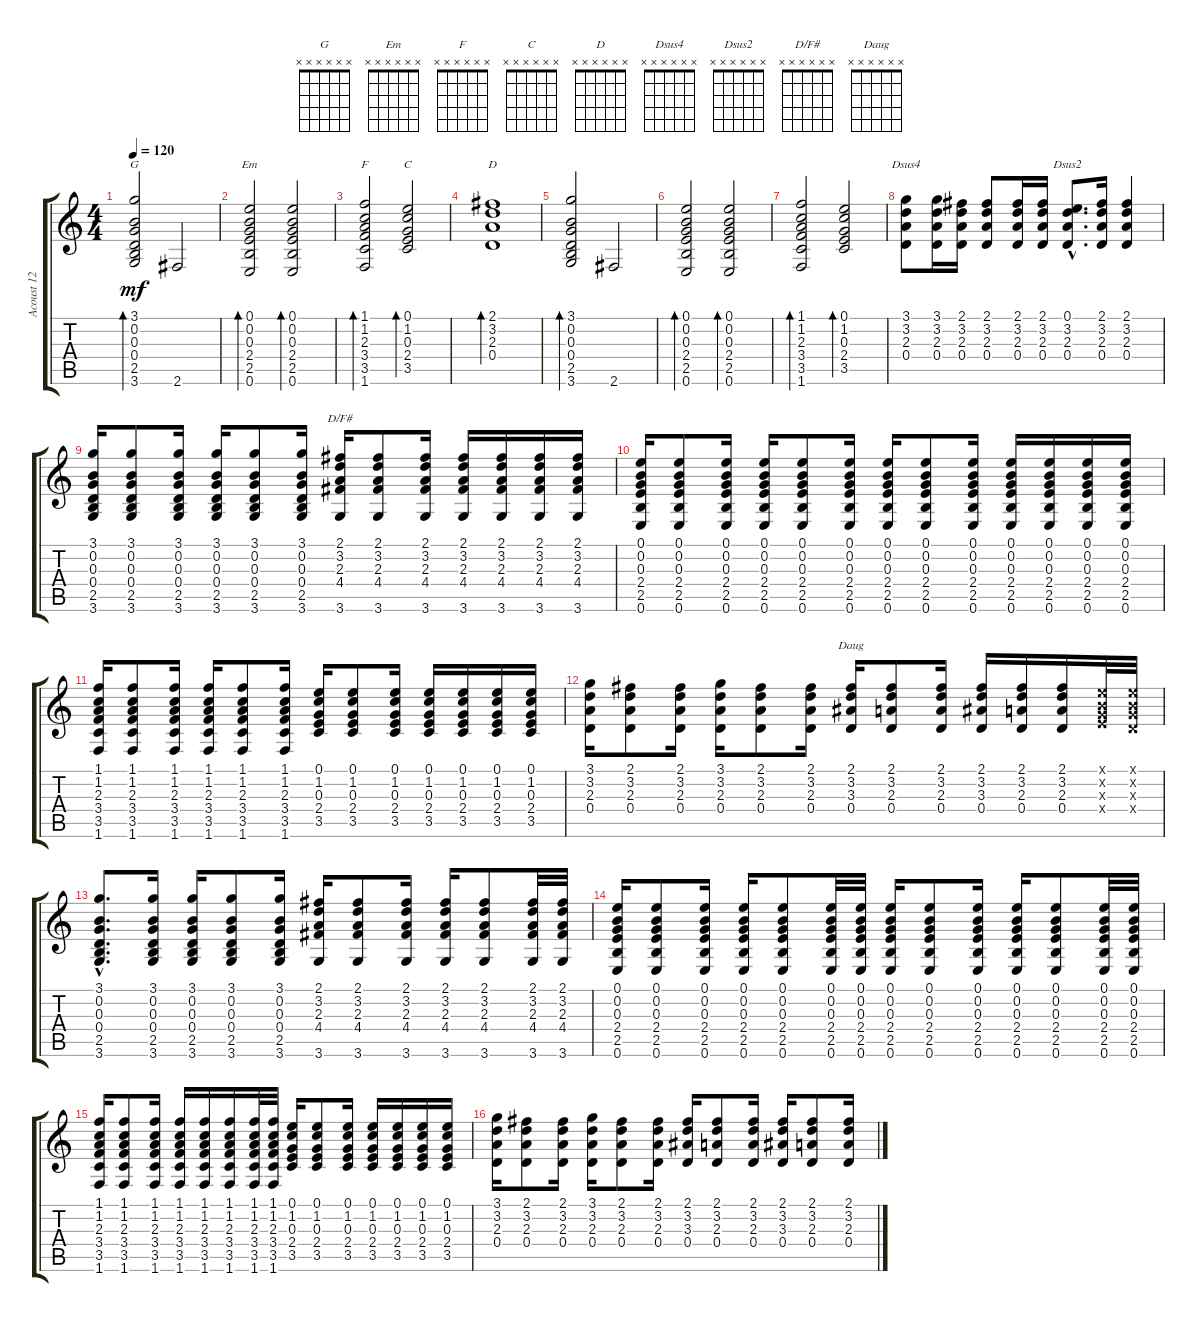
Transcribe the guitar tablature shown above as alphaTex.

\track ("Acoust 12 string" "Acoust 12 ") {instrument acousticguitarsteel}
\staff {score tabs}
\tuning (E4 B3 G3 D3 A2 E2) {hide}
\chord ("G" x x x x x x) {firstfret 0}
\chord ("Em" x x x x x x) {firstfret 0}
\chord ("F" x x x x x x) {firstfret 0}
\chord ("C" x x x x x x) {firstfret 0}
\chord ("D" x x x x x x) {firstfret 0}
\chord ("Dsus4" x x x x x x) {firstfret 0}
\chord ("Dsus2" x x x x x x) {firstfret 0}
\chord ("D/F#" x x x x x x) {firstfret 0}
\chord ("Daug" x x x x x x) {firstfret 0}
\ts (4 4)
\tempo 120
\tempo 60
\tempo 120
\clef g2
\ks c
(3.1 0.2 0.3 0.4 2.5 3.6).2{bd 120 ch "G" dy mf instrument acousticguitarsteel} 2.6.2 |
(0.1 0.2 0.3 2.4 2.5 0.6).2{bd 120 ch "Em"} (0.1 0.2 0.3 2.4 2.5 0.6).2{bd 120} |
(1.1 1.2 2.3 3.4 3.5 1.6).2{bd 120 ch "F"} (0.1 1.2 0.3 2.4 3.5).2{bd 120 ch "C"} |
(2.1 3.2 2.3 0.4).1{bd 120 ch "D"} |
(3.1 0.2 0.3 0.4 2.5 3.6).2{bd 120} 2.6.2 |
(0.1 0.2 0.3 2.4 2.5 0.6).2{bd 120} (0.1 0.2 0.3 2.4 2.5 0.6).2{bd 120} |
(1.1 1.2 2.3 3.4 3.5 1.6).2{bd 120} (0.1 1.2 0.3 2.4 3.5).2{bd 120} |
(3.1 3.2 2.3 0.4).8{ch "Dsus4"} (3.1 3.2 2.3 0.4).16 (2.1 3.2 2.3 0.4).16 (2.1 3.2 2.3 0.4).8 (2.1 3.2 2.3 0.4).16 (2.1 3.2 2.3 0.4).16 (0.1{hac} 3.2{hac} 2.3{hac} 0.4{hac}).8{d ch "Dsus2"} (2.1 3.2 2.3 0.4).16 (2.1 3.2 2.3 0.4).4 |
(3.1 0.2 0.3 0.4 2.5 3.6).16 (3.1 0.2 0.3 0.4 2.5 3.6).8 (3.1 0.2 0.3 0.4 2.5 3.6).16 (3.1 0.2 0.3 0.4 2.5 3.6).16 (3.1 0.2 0.3 0.4 2.5 3.6).8 (3.1 0.2 0.3 0.4 2.5 3.6).16 (2.1 3.2 2.3 4.4 3.6).16{ch "D/F#"} (2.1 3.2 2.3 4.4 3.6).8 (2.1 3.2 2.3 4.4 3.6).16 (2.1 3.2 2.3 4.4 3.6).16 (2.1 3.2 2.3 4.4 3.6).16 (2.1 3.2 2.3 4.4 3.6).16 (2.1 3.2 2.3 4.4 3.6).16 |
(0.1 0.2 0.3 2.4 2.5 0.6).16 (0.1 0.2 0.3 2.4 2.5 0.6).8 (0.1 0.2 0.3 2.4 2.5 0.6).16 (0.1 0.2 0.3 2.4 2.5 0.6).16 (0.1 0.2 0.3 2.4 2.5 0.6).8 (0.1 0.2 0.3 2.4 2.5 0.6).16 (0.1 0.2 0.3 2.4 2.5 0.6).16 (0.1 0.2 0.3 2.4 2.5 0.6).8 (0.1 0.2 0.3 2.4 2.5 0.6).16 (0.1 0.2 0.3 2.4 2.5 0.6).16 (0.1 0.2 0.3 2.4 2.5 0.6).16 (0.1 0.2 0.3 2.4 2.5 0.6).16 (0.1 0.2 0.3 2.4 2.5 0.6).16 |
(1.1 1.2 2.3 3.4 3.5 1.6).16 (1.1 1.2 2.3 3.4 3.5 1.6).8 (1.1 1.2 2.3 3.4 3.5 1.6).16 (1.1 1.2 2.3 3.4 3.5 1.6).16 (1.1 1.2 2.3 3.4 3.5 1.6).8 (1.1 1.2 2.3 3.4 3.5 1.6).16 (0.1 1.2 0.3 2.4 3.5).16 (0.1 1.2 0.3 2.4 3.5).8 (0.1 1.2 0.3 2.4 3.5).16 (0.1 1.2 0.3 2.4 3.5).16 (0.1 1.2 0.3 2.4 3.5).16 (0.1 1.2 0.3 2.4 3.5).16 (0.1 1.2 0.3 2.4 3.5).16 |
(3.1 3.2 2.3 0.4).16 (2.1 3.2 2.3 0.4).8 (2.1 3.2 2.3 0.4).16 (3.1 3.2 2.3 0.4).16 (2.1 3.2 2.3 0.4).8 (2.1 3.2 2.3 0.4).16 (2.1 3.2 3.3 0.4).16{ch "Daug"} (2.1 3.2 2.3 0.4).8 (2.1 3.2 2.3 0.4).16 (2.1 3.2 3.3 0.4).16 (2.1 3.2 2.3 0.4).16 (2.1 3.2 2.3 0.4).16 (0.1{x} 0.2{x} 0.3{x} 2.4{x}).32 (0.1{x} 0.2{x} 0.3{x} 0.4{x}).32 |
(3.1{hac} 0.2{hac} 0.3{hac} 0.4{hac} 2.5{hac} 3.6{hac}).8{d} (3.1 0.2 0.3 0.4 2.5 3.6).16 (3.1 0.2 0.3 0.4 2.5 3.6).16 (3.1 0.2 0.3 0.4 2.5 3.6).8 (3.1 0.2 0.3 0.4 2.5 3.6).16 (2.1 3.2 2.3 4.4 3.6).16 (2.1 3.2 2.3 4.4 3.6).8 (2.1 3.2 2.3 4.4 3.6).16 (2.1 3.2 2.3 4.4 3.6).16 (2.1 3.2 2.3 4.4 3.6).8 (2.1 3.2 2.3 4.4 3.6).32 (2.1 3.2 2.3 4.4 3.6).32 |
(0.1 0.2 0.3 2.4 2.5 0.6).16 (0.1 0.2 0.3 2.4 2.5 0.6).8 (0.1 0.2 0.3 2.4 2.5 0.6).16 (0.1 0.2 0.3 2.4 2.5 0.6).16 (0.1 0.2 0.3 2.4 2.5 0.6).8 (0.1 0.2 0.3 2.4 2.5 0.6).32 (0.1 0.2 0.3 2.4 2.5 0.6).32 (0.1 0.2 0.3 2.4 2.5 0.6).16 (0.1 0.2 0.3 2.4 2.5 0.6).8 (0.1 0.2 0.3 2.4 2.5 0.6).16 (0.1 0.2 0.3 2.4 2.5 0.6).16 (0.1 0.2 0.3 2.4 2.5 0.6).8 (0.1 0.2 0.3 2.4 2.5 0.6).32 (0.1 0.2 0.3 2.4 2.5 0.6).32 |
(1.1 1.2 2.3 3.4 3.5 1.6).16 (1.1 1.2 2.3 3.4 3.5 1.6).8 (1.1 1.2 2.3 3.4 3.5 1.6).16 (1.1 1.2 2.3 3.4 3.5 1.6).16 (1.1 1.2 2.3 3.4 3.5 1.6).16 (1.1 1.2 2.3 3.4 3.5 1.6).16 (1.1 1.2 2.3 3.4 3.5 1.6).32 (1.1 1.2 2.3 3.4 3.5 1.6).32 (0.1 1.2 0.3 2.4 3.5).16 (0.1 1.2 0.3 2.4 3.5).8 (0.1 1.2 0.3 2.4 3.5).16 (0.1 1.2 0.3 2.4 3.5).16 (0.1 1.2 0.3 2.4 3.5).16 (0.1 1.2 0.3 2.4 3.5).16 (0.1 1.2 0.3 2.4 3.5).16 |
(3.1 3.2 2.3 0.4).16 (2.1 3.2 2.3 0.4).8 (2.1 3.2 2.3 0.4).16 (3.1 3.2 2.3 0.4).16 (2.1 3.2 2.3 0.4).8 (2.1 3.2 2.3 0.4).16 (2.1 3.2 3.3 0.4).16 (2.1 3.2 2.3 0.4).8 (2.1 3.2 2.3 0.4).16 (2.1 3.2 3.3 0.4).16 (2.1 3.2 2.3 0.4).8 (2.1 3.2 2.3 0.4).16
